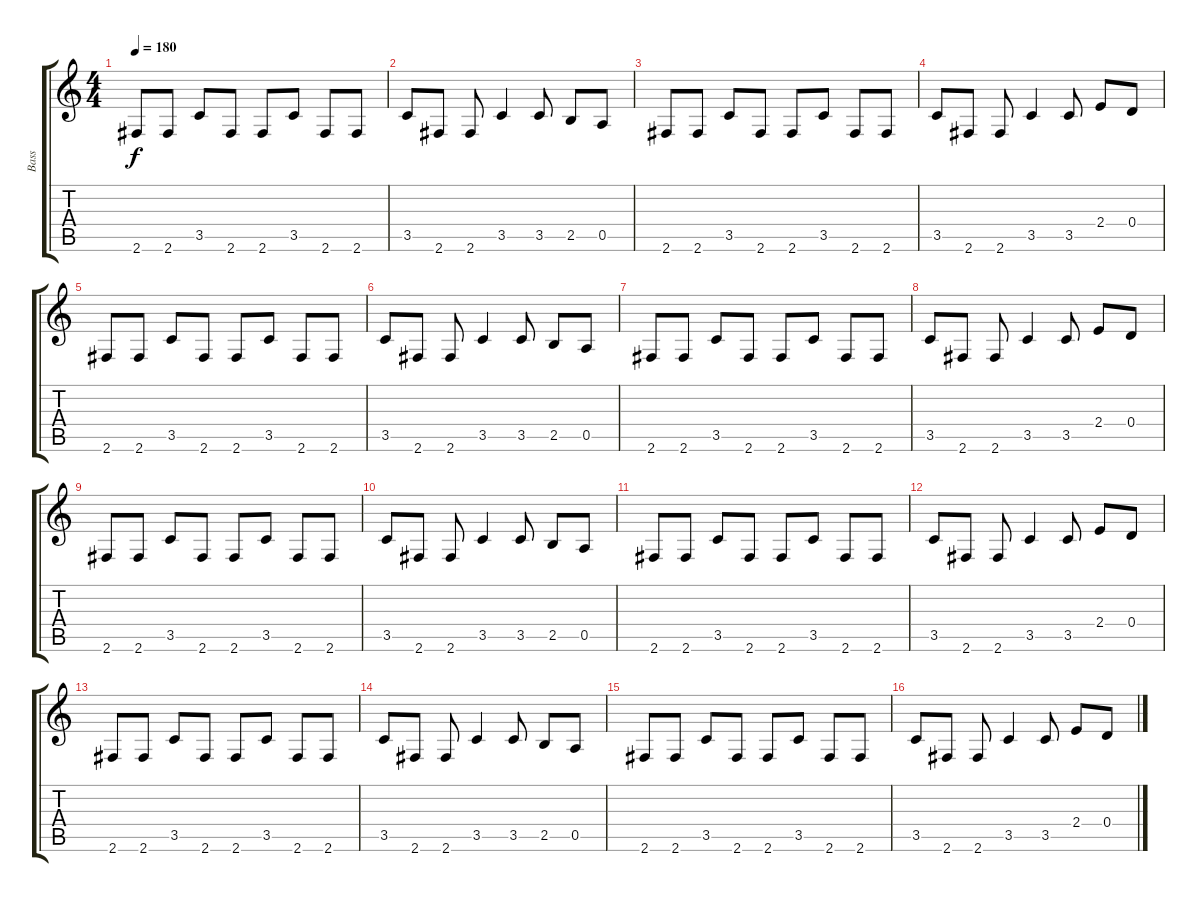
\track ("Bass" "Bass") {instrument electricbassfinger}
\staff {score tabs}
\tuning (E4 B3 G3 D3 A2 E2) {hide}
\ts (4 4)
\tempo 180
\clef g2
\ks c
2.6.8{dy f} 2.6.8 3.5.8 2.6.8 2.6.8 3.5.8 2.6.8 2.6.8 |
3.5.8 2.6.8 2.6.8 3.5.4 3.5.8 2.5.8 0.5.8 |
2.6.8 2.6.8 3.5.8 2.6.8 2.6.8 3.5.8 2.6.8 2.6.8 |
3.5.8 2.6.8 2.6.8 3.5.4 3.5.8 2.4.8 0.4.8 |
2.6.8 2.6.8 3.5.8 2.6.8 2.6.8 3.5.8 2.6.8 2.6.8 |
3.5.8 2.6.8 2.6.8 3.5.4 3.5.8 2.5.8 0.5.8 |
2.6.8 2.6.8 3.5.8 2.6.8 2.6.8 3.5.8 2.6.8 2.6.8 |
3.5.8 2.6.8 2.6.8 3.5.4 3.5.8 2.4.8 0.4.8 |
2.6.8 2.6.8 3.5.8 2.6.8 2.6.8 3.5.8 2.6.8 2.6.8 |
3.5.8 2.6.8 2.6.8 3.5.4 3.5.8 2.5.8 0.5.8 |
2.6.8 2.6.8 3.5.8 2.6.8 2.6.8 3.5.8 2.6.8 2.6.8 |
3.5.8 2.6.8 2.6.8 3.5.4 3.5.8 2.4.8 0.4.8 |
2.6.8 2.6.8 3.5.8 2.6.8 2.6.8 3.5.8 2.6.8 2.6.8 |
3.5.8 2.6.8 2.6.8 3.5.4 3.5.8 2.5.8 0.5.8 |
2.6.8 2.6.8 3.5.8 2.6.8 2.6.8 3.5.8 2.6.8 2.6.8 |
3.5.8 2.6.8 2.6.8 3.5.4 3.5.8 2.4.8 0.4.8
